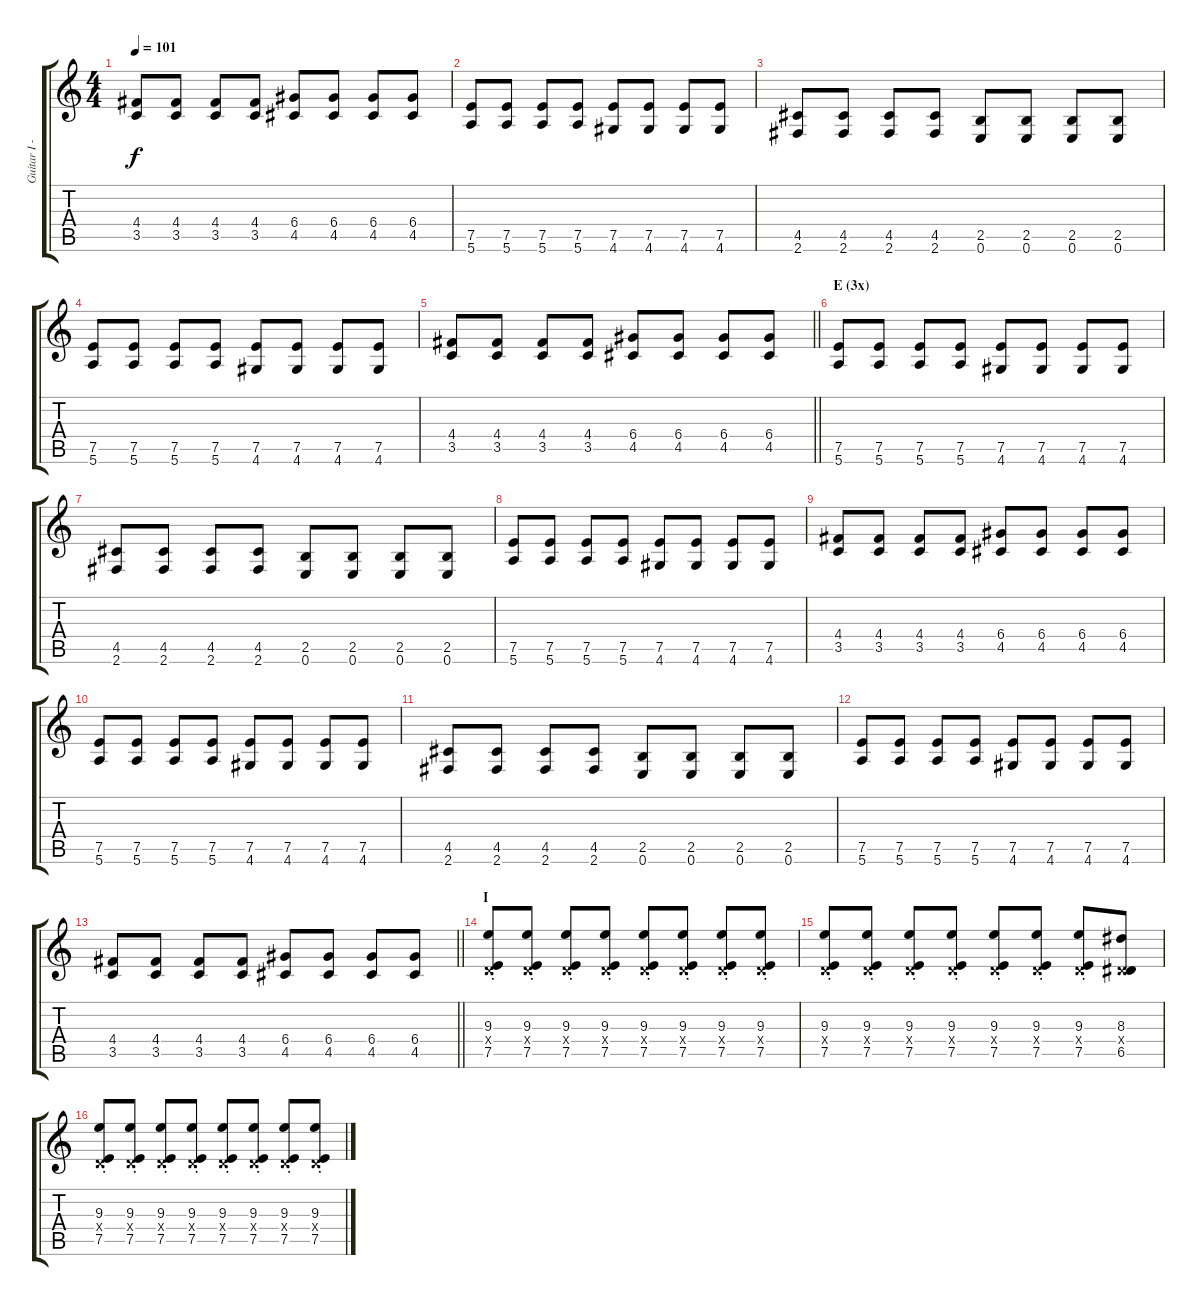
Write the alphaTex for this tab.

\track ("Guitar I - Gotoh" "Guitar I -") {instrument distortionguitar}
\staff {score tabs}
\tuning (E4 B3 G3 D3 A2 E2) {hide}
\ts (4 4)
\tempo 101
\clef g2
\ks c
(4.4 3.5).8{dy f} (4.4 3.5).8 (4.4 3.5).8 (4.4 3.5).8 (6.4 4.5).8 (6.4 4.5).8 (6.4 4.5).8 (6.4 4.5).8 |
(7.5 5.6).8 (7.5 5.6).8 (7.5 5.6).8 (7.5 5.6).8 (7.5 4.6).8 (7.5 4.6).8 (7.5 4.6).8 (7.5 4.6).8 |
(4.5 2.6).8 (4.5 2.6).8 (4.5 2.6).8 (4.5 2.6).8 (2.5 0.6).8 (2.5 0.6).8 (2.5 0.6).8 (2.5 0.6).8 |
(7.5 5.6).8 (7.5 5.6).8 (7.5 5.6).8 (7.5 5.6).8 (7.5 4.6).8 (7.5 4.6).8 (7.5 4.6).8 (7.5 4.6).8 |
\barLineRight lightlight
(4.4 3.5).8 (4.4 3.5).8 (4.4 3.5).8 (4.4 3.5).8 (6.4 4.5).8 (6.4 4.5).8 (6.4 4.5).8 (6.4 4.5).8 |
\section ("" "E (3x)")
(7.5 5.6).8 (7.5 5.6).8 (7.5 5.6).8 (7.5 5.6).8 (7.5 4.6).8 (7.5 4.6).8 (7.5 4.6).8 (7.5 4.6).8 |
(4.5 2.6).8 (4.5 2.6).8 (4.5 2.6).8 (4.5 2.6).8 (2.5 0.6).8 (2.5 0.6).8 (2.5 0.6).8 (2.5 0.6).8 |
(7.5 5.6).8 (7.5 5.6).8 (7.5 5.6).8 (7.5 5.6).8 (7.5 4.6).8 (7.5 4.6).8 (7.5 4.6).8 (7.5 4.6).8 |
(4.4 3.5).8 (4.4 3.5).8 (4.4 3.5).8 (4.4 3.5).8 (6.4 4.5).8 (6.4 4.5).8 (6.4 4.5).8 (6.4 4.5).8 |
(7.5 5.6).8 (7.5 5.6).8 (7.5 5.6).8 (7.5 5.6).8 (7.5 4.6).8 (7.5 4.6).8 (7.5 4.6).8 (7.5 4.6).8 |
(4.5 2.6).8 (4.5 2.6).8 (4.5 2.6).8 (4.5 2.6).8 (2.5 0.6).8 (2.5 0.6).8 (2.5 0.6).8 (2.5 0.6).8 |
(7.5 5.6).8 (7.5 5.6).8 (7.5 5.6).8 (7.5 5.6).8 (7.5 4.6).8 (7.5 4.6).8 (7.5 4.6).8 (7.5 4.6).8 |
\barLineRight lightlight
(4.4 3.5).8 (4.4 3.5).8 (4.4 3.5).8 (4.4 3.5).8 (6.4 4.5).8 (6.4 4.5).8 (6.4 4.5).8 (6.4 4.5).8 |
\section ("" "I")
(9.3{st} 0.4{x} 7.5{st}).8 (9.3{st} 0.4{x} 7.5{st}).8 (9.3{st} 0.4{x} 7.5{st}).8 (9.3{st} 0.4{x} 7.5{st}).8 (9.3{st} 0.4{x} 7.5{st}).8 (9.3{st} 0.4{x} 7.5{st}).8 (9.3{st} 0.4{x} 7.5{st}).8 (9.3{st} 0.4{x} 7.5{st}).8 |
(9.3{st} 0.4{x} 7.5{st}).8 (9.3{st} 0.4{x} 7.5{st}).8 (9.3{st} 0.4{x} 7.5{st}).8 (9.3{st} 0.4{x} 7.5{st}).8 (9.3{st} 0.4{x} 7.5{st}).8 (9.3{st} 0.4{x} 7.5{st}).8 (9.3{st} 0.4{x} 7.5{st}).8 (8.3 0.4{x} 6.5).8 |
(9.3{st} 0.4{x} 7.5{st}).8 (9.3{st} 0.4{x} 7.5{st}).8 (9.3{st} 0.4{x} 7.5{st}).8 (9.3{st} 0.4{x} 7.5{st}).8 (9.3{st} 0.4{x} 7.5{st}).8 (9.3{st} 0.4{x} 7.5{st}).8 (9.3{st} 0.4{x} 7.5{st}).8 (9.3{st} 0.4{x} 7.5{st}).8
